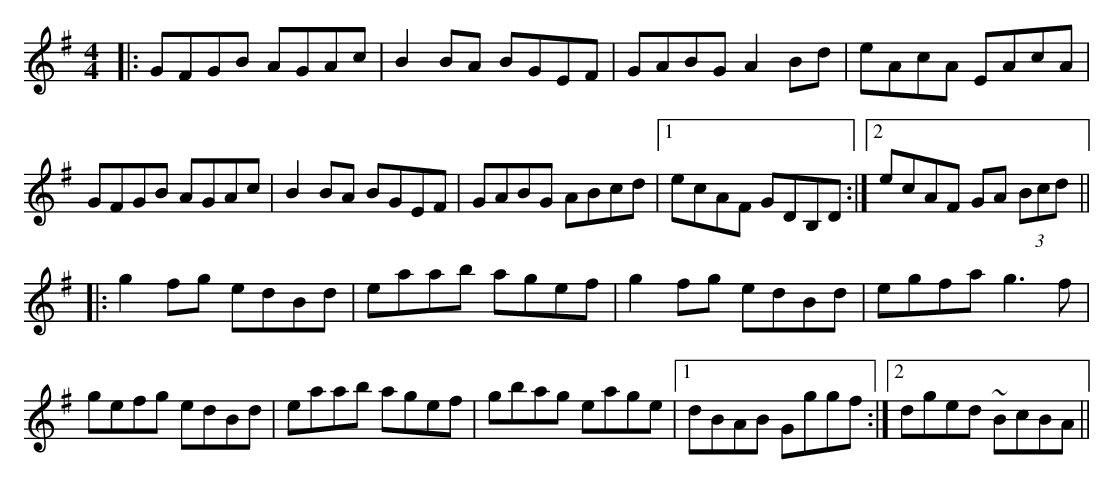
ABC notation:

X:1
M:4/4
K:G
|:GFGB AGAc|B2BA BGEF|GABG A2 Bd|eAcA EAcA|
GFGB AGAc|B2BA BGEF|GABG ABcd|1 ecAF GDB,D:|2 ecAF GA (3Bcd||
|:g2fg edBd|eaab agef|g2fg edBd|egfa g3f|
gefg edBd|eaab agef|gbag eage|1 dBAB Gggf:|2 dged ~BcBA||
